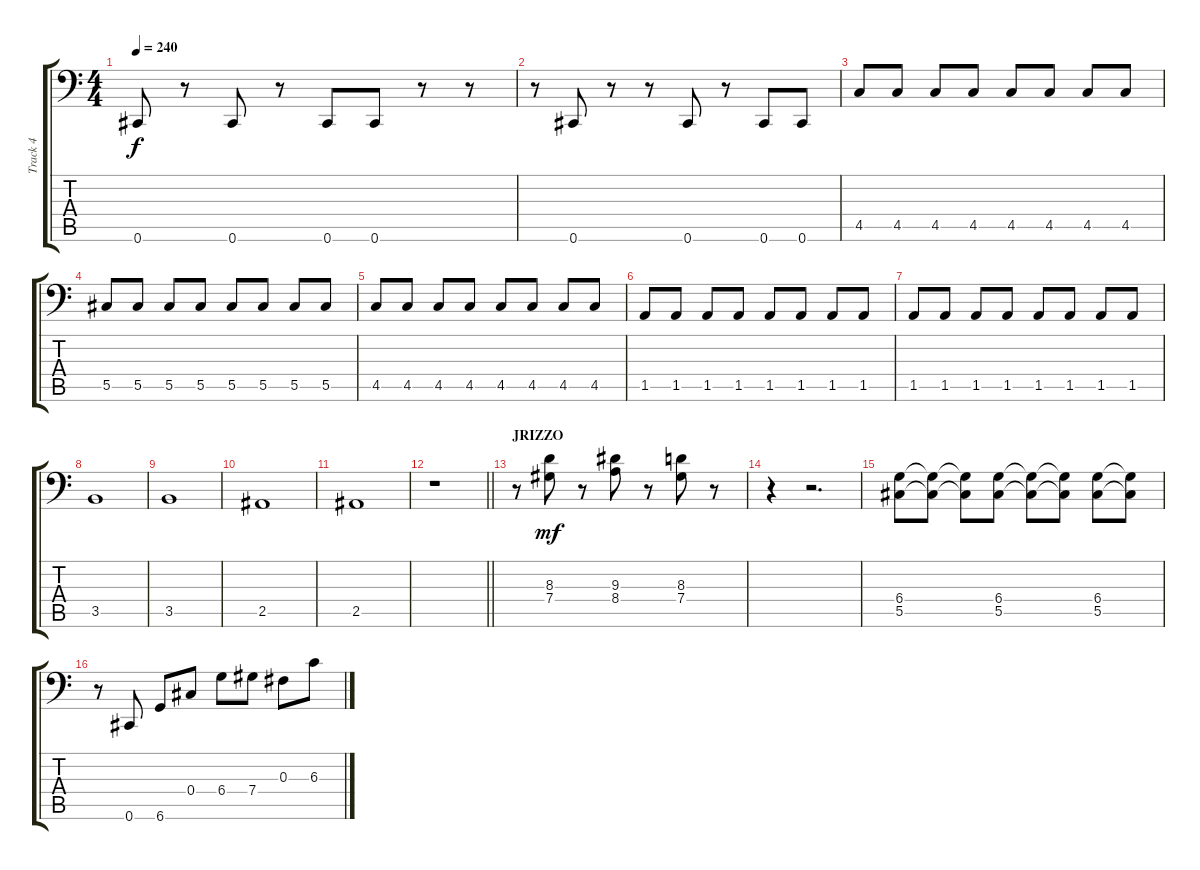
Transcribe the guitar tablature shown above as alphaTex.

\track ("Track 4" "Track 4") {instrument electricbassfinger}
\staff {score tabs}
\tuning (Eb3 Bb2 Gb2 Db2 Ab1 Db1) {hide}
\ts (4 4)
\tempo 240
\clef f4
\ks c
0.6.8{dy f} r.8 0.6.8 r.8 0.6.8 0.6.8 r.8 r.8 |
r.8 0.6.8 r.8 r.8 0.6.8 r.8 0.6.8 0.6.8 |
4.5.8 4.5.8 4.5.8 4.5.8 4.5.8 4.5.8 4.5.8 4.5.8 |
5.5.8 5.5.8 5.5.8 5.5.8 5.5.8 5.5.8 5.5.8 5.5.8 |
4.5.8 4.5.8 4.5.8 4.5.8 4.5.8 4.5.8 4.5.8 4.5.8 |
1.5.8 1.5.8 1.5.8 1.5.8 1.5.8 1.5.8 1.5.8 1.5.8 |
1.5.8 1.5.8 1.5.8 1.5.8 1.5.8 1.5.8 1.5.8 1.5.8 |
3.5.1 |
3.5.1 |
2.5.1 |
2.5.1 |
\barLineRight lightlight
r.1 |
\section ("" "JRIZZO")
r.8 (8.3 7.4).8{dy mf} r.8 (9.3 8.4).8 r.8 (8.3 7.4).8 r.8 |
r.4 r.2{d} |
(6.4 5.5).8 (6.4{t} 5.5{t}).8 (6.4{t} 5.5{t}).8 (6.4 5.5).8 (6.4{t} 5.5{t}).8 (6.4{t} 5.5{t}).8 (6.4 5.5).8 (6.4{t} 5.5{t}).8 |
r.8 0.6.8 6.6.8 0.4.8 6.4.8 7.4.8 0.3.8 6.3.8
